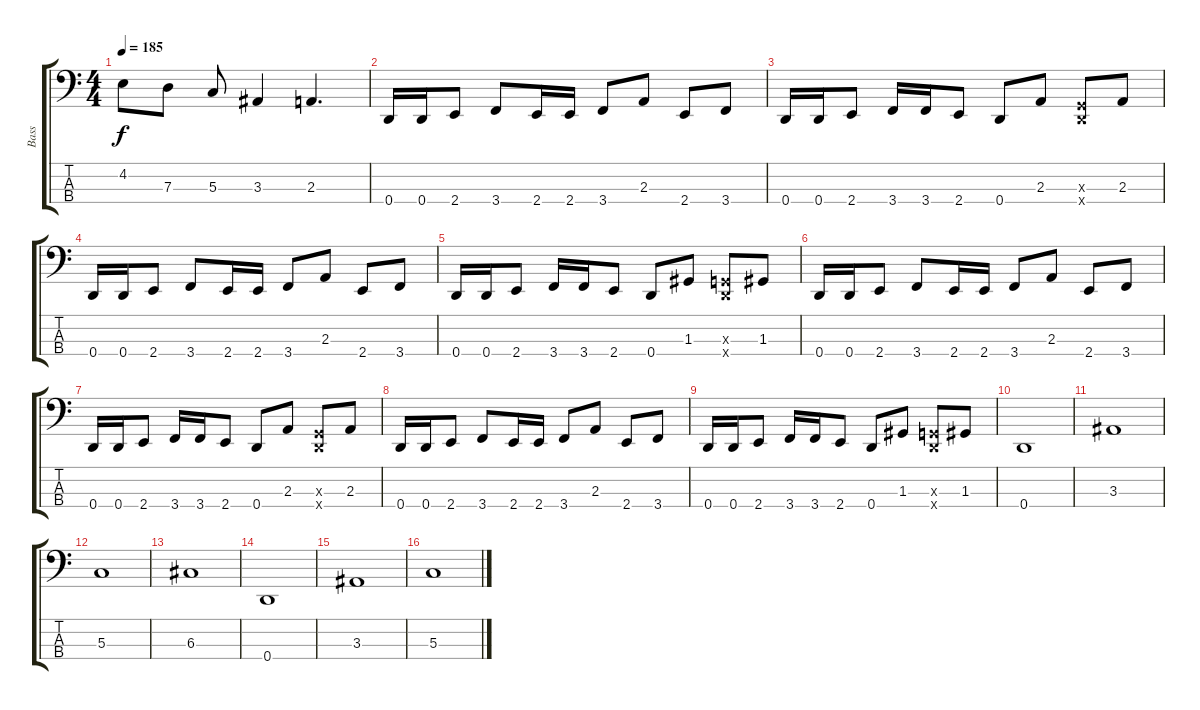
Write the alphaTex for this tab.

\track ("Bass" "Bass") {instrument electricbassfinger}
\staff {score tabs}
\tuning (F2 C2 G1 D1) {hide}
\ts (4 4)
\tempo 185
\clef f4
\ks c
4.2.8{dy f} 7.3.8 5.3.8 3.3.4 2.3.4{d} |
0.4.16 0.4.16 2.4.8 3.4.8 2.4.16 2.4.16 3.4.8 2.3.8 2.4.8 3.4.8 |
0.4.16 0.4.16 2.4.8 3.4.16 3.4.16 2.4.8 0.4.8 2.3.8 (0.3{x} 0.4{x}).8 2.3.8 |
0.4.16 0.4.16 2.4.8 3.4.8 2.4.16 2.4.16 3.4.8 2.3.8 2.4.8 3.4.8 |
0.4.16 0.4.16 2.4.8 3.4.16 3.4.16 2.4.8 0.4.8 1.3.8 (0.3{x} 0.4{x}).8 1.3.8 |
0.4.16 0.4.16 2.4.8 3.4.8 2.4.16 2.4.16 3.4.8 2.3.8 2.4.8 3.4.8 |
0.4.16 0.4.16 2.4.8 3.4.16 3.4.16 2.4.8 0.4.8 2.3.8 (0.3{x} 0.4{x}).8 2.3.8 |
0.4.16 0.4.16 2.4.8 3.4.8 2.4.16 2.4.16 3.4.8 2.3.8 2.4.8 3.4.8 |
0.4.16 0.4.16 2.4.8 3.4.16 3.4.16 2.4.8 0.4.8 1.3.8 (0.3{x} 0.4{x}).8 1.3.8 |
0.4.1 |
3.3.1 |
5.3.1 |
6.3.1 |
0.4.1 |
3.3.1 |
5.3.1
